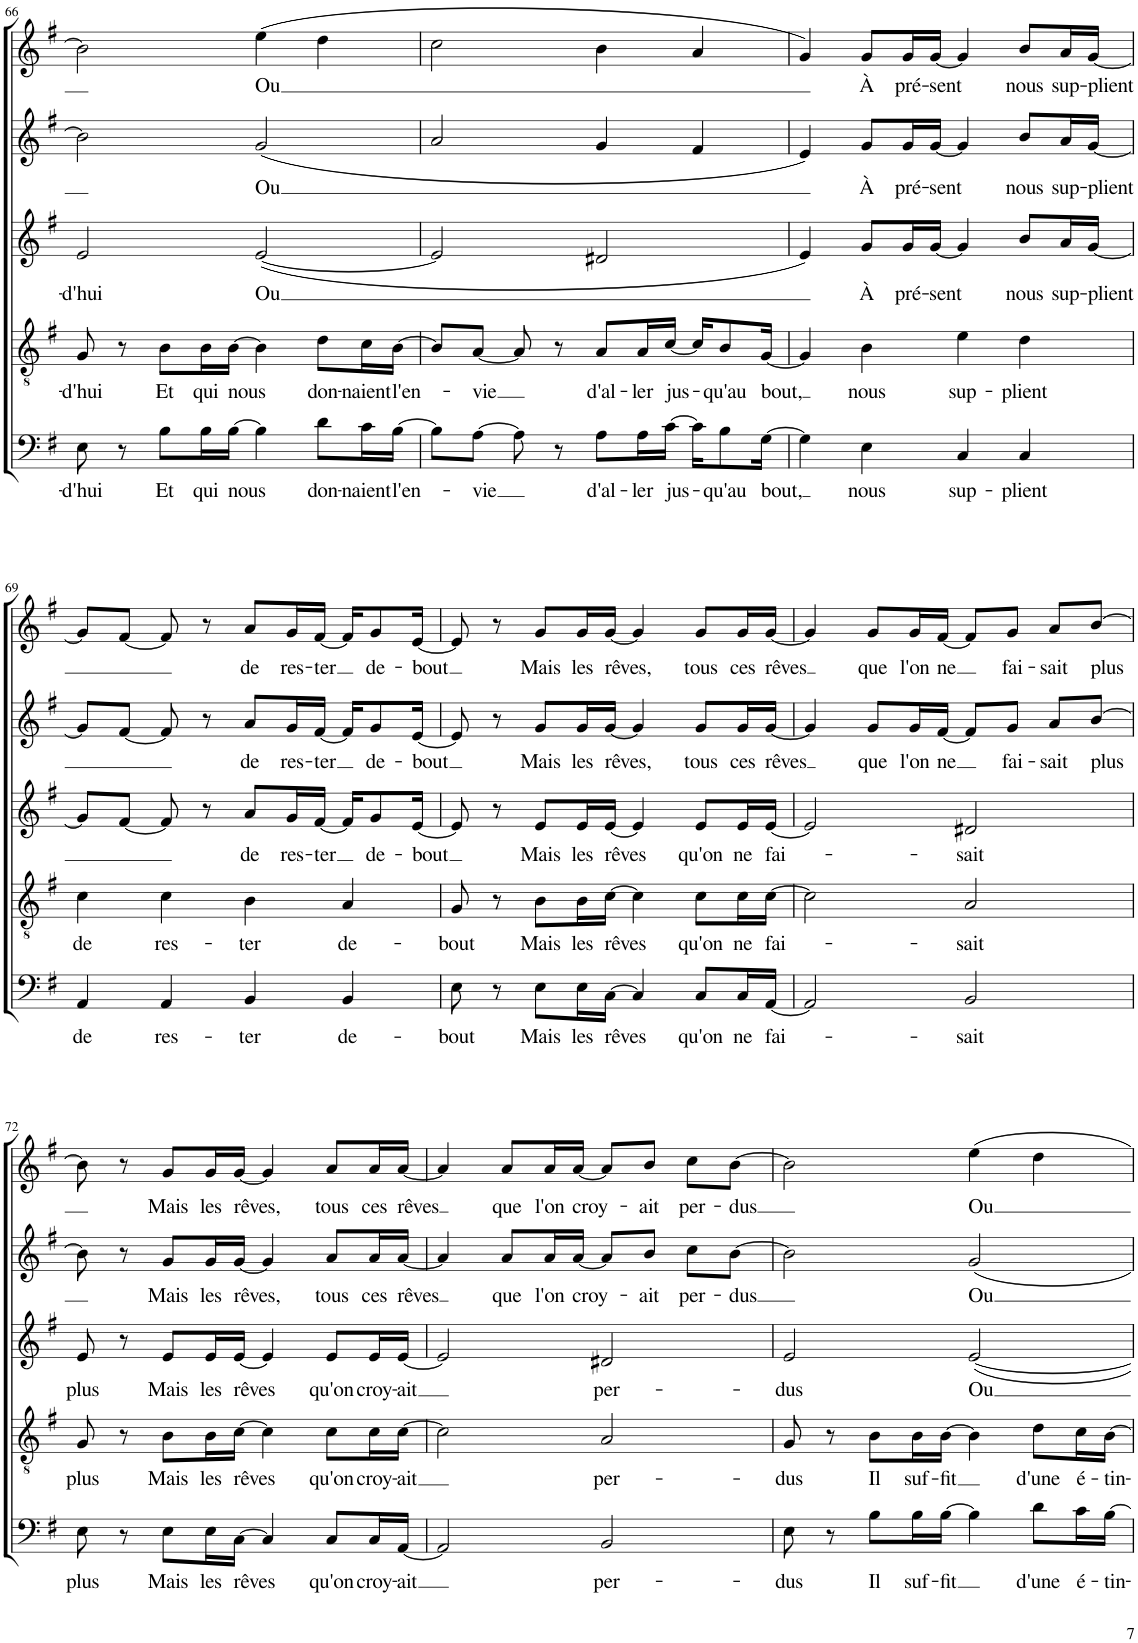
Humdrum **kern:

**kern	**text	**kern	**text	**kern	**text	**kern	**text	**kern	**text
*part5	*part5	*part4	*part4	*part3	*part3	*part2	*part2	*part1	*part1
*staff5	*staff5	*staff4	*staff4	*staff3	*staff3	*staff2	*staff2	*staff1	*staff1
*I"Basse	*	*I"Ténor	*	*I"Alto	*	*I"Soprano II	*	*I"Soprano I	*
!!LO:PB:g=z
*clefF4	*	*clefGv2	*	*clefG2	*	*clefG2	*	*clefG2	*
*k[f#]	*	*k[f#]	*	*k[f#]	*	*k[f#]	*	*k[f#]	*
*M4/4	*	*M4/4	*	*M4/4	*	*M4/4	*	*M4/4	*
*met(c)	*	*met(c)	*	*met(c)	*	*met(c)	*	*met(c)	*
=66	=66	=66	=66	=66	=66	=66	=66	=66	=66
!	!LO:LY:b	!	!LO:LY:b	!	!LO:LY:b	!	!	!	!
8E\	-d'hui	8G/	-d'hui	2e/	-d'hui	2b\]	.	2b\]	.
8r	.	8r	.	.	.	.	.	.	.
!	!LO:LY:b	!	!LO:LY:b	!	!	!	!	!	!
8B\L	Et	8B\L	Et	.	.	.	.	.	.
!	!LO:LY:b	!	!LO:LY:b	!	!	!	!	!	!
16B\L	qui	16B\L	qui	.	.	.	.	.	.
!	!LO:LY:b	!	!LO:LY:b	!	!	!	!	!	!
[16B\JJ	nous	[16B\JJ	nous	.	.	.	.	.	.
!	!	!	!	!	!LO:LY:b	!	!LO:LY:b	!	!LO:LY:b
4B\]	.	4B\]	.	([2e/	Ou	(2g/	Ou	(4ee\	Ou
!	!LO:LY:b	!	!LO:LY:b	!	!	!	!	!	!
8d\L	don-	8d\L	don-	.	.	.	.	4dd\	.
!	!LO:LY:b	!	!LO:LY:b	!	!	!	!	!	!
16c\L	-naient	16c\L	-naient	.	.	.	.	.	.
!	!LO:LY:b	!	!LO:LY:b	!	!	!	!	!	!
[16B\JJ	l'en-	[16B\JJ	l'en-	.	.	.	.	.	.
=67	=67	=67	=67	=67	=67	=67	=67	=67	=67
8B\L]	.	8B/L]	.	2e/]	.	2a/	.	2cc\	.
!	!LO:LY:b	!	!LO:LY:b	!	!	!	!	!	!
[8A\J	-vie	[8A/J	-vie	.	.	.	.	.	.
8A\]	.	8A/]	.	.	.	.	.	.	.
8r	.	8r	.	.	.	.	.	.	.
!	!LO:LY:b	!	!LO:LY:b	!	!	!	!	!	!
8A\L	d'al-	8A/L	d'al-	2d#X/	.	4g/	.	4b\	.
!	!LO:LY:b	!	!LO:LY:b	!	!	!	!	!	!
16A\L	-ler	16A/L	-ler	.	.	.	.	.	.
!	!LO:LY:b	!	!LO:LY:b	!	!	!	!	!	!
[16c\JJ	jus-	[16c/JJ	jus-	.	.	.	.	.	.
16c\KL]	.	16c/KL]	.	.	.	4f#/	.	4a/	.
!	!LO:LY:b	!	!LO:LY:b	!	!	!	!	!	!
8B\	-qu'au	8B/	-qu'au	.	.	.	.	.	.
!	!LO:LY:b	!	!LO:LY:b	!	!	!	!	!	!
[16G\Jk	bout,	[16G/Jk	bout,	.	.	.	.	.	.
=68	=68	=68	=68	=68	=68	=68	=68	=68	=68
4G\]	.	4G/]	.	4e/)	.	4e/)	.	4g/)	.
!	!LO:LY:b	!	!LO:LY:b	!	!LO:LY:b	!	!LO:LY:b	!	!LO:LY:b
4E\	nous	4B\	nous	8g/L	À	8g/L	À	8g/L	À
!	!	!	!	!	!LO:LY:b	!	!LO:LY:b	!	!LO:LY:b
.	.	.	.	16g/L	pré-	16g/L	pré-	16g/L	pré-
!	!	!	!	!	!LO:LY:b	!	!LO:LY:b	!	!LO:LY:b
.	.	.	.	[16g/JJ	-sent	[16g/JJ	-sent	[16g/JJ	-sent
!	!LO:LY:b	!	!LO:LY:b	!	!	!	!	!	!
4C/	sup-	4e\	sup-	4g/]	.	4g/]	.	4g/]	.
!	!LO:LY:b	!	!LO:LY:b	!	!LO:LY:b	!	!LO:LY:b	!	!LO:LY:b
4C/	-plient	4d\	-plient	8b/L	nous	8b/L	nous	8b/L	nous
!	!	!	!	!	!LO:LY:b	!	!LO:LY:b	!	!LO:LY:b
.	.	.	.	16a/L	sup-	16a/L	sup-	16a/L	sup-
!	!	!	!	!	!LO:LY:b	!	!LO:LY:b	!	!LO:LY:b
.	.	.	.	[16g/JJ	-plient	[16g/JJ	-plient	[16g/JJ	-plient
!!LO:LB:g=z
=69	=69	=69	=69	=69	=69	=69	=69	=69	=69
!	!LO:LY:b	!	!LO:LY:b	!	!	!	!	!	!
4AA/	de	4c\	de	8g/L]	.	8g/L]	.	8g/L]	.
.	.	.	.	[8f#/J	.	[8f#/J	.	[8f#/J	.
!	!LO:LY:b	!	!LO:LY:b	!	!	!	!	!	!
4AA/	res-	4c\	res-	8f#/]	.	8f#/]	.	8f#/]	.
.	.	.	.	8r	.	8r	.	8r	.
!	!LO:LY:b	!	!LO:LY:b	!	!LO:LY:b	!	!LO:LY:b	!	!LO:LY:b
4BB/	-ter	4B\	-ter	8a/L	de	8a/L	de	8a/L	de
!	!	!	!	!	!LO:LY:b	!	!LO:LY:b	!	!LO:LY:b
.	.	.	.	16g/L	res-	16g/L	res-	16g/L	res-
!	!	!	!	!	!LO:LY:b	!	!LO:LY:b	!	!LO:LY:b
.	.	.	.	[16f#/JJ	-ter	[16f#/JJ	-ter	[16f#/JJ	-ter
!	!LO:LY:b	!	!LO:LY:b	!	!	!	!	!	!
4BB/	de-	4A/	de-	16f#/KL]	.	16f#/KL]	.	16f#/KL]	.
!	!	!	!	!	!LO:LY:b	!	!LO:LY:b	!	!LO:LY:b
.	.	.	.	8g/	de-	8g/	de-	8g/	de-
!	!	!	!	!	!LO:LY:b	!	!LO:LY:b	!	!LO:LY:b
.	.	.	.	[16e/Jk	-bout	[16e/Jk	-bout	[16e/Jk	-bout
=70	=70	=70	=70	=70	=70	=70	=70	=70	=70
!	!LO:LY:b	!	!LO:LY:b	!	!	!	!	!	!
8E\	-bout	8G/	-bout	8e/]	.	8e/]	.	8e/]	.
8r	.	8r	.	8r	.	8r	.	8r	.
!	!LO:LY:b	!	!LO:LY:b	!	!LO:LY:b	!	!LO:LY:b	!	!LO:LY:b
8E\L	Mais	8B\L	Mais	8e/L	Mais	8g/L	Mais	8g/L	Mais
!	!LO:LY:b	!	!LO:LY:b	!	!LO:LY:b	!	!LO:LY:b	!	!LO:LY:b
16E\L	les	16B\L	les	16e/L	les	16g/L	les	16g/L	les
!	!LO:LY:b	!	!LO:LY:b	!	!LO:LY:b	!	!LO:LY:b	!	!LO:LY:b
[16C\JJ	rêves	[16c\JJ	rêves	[16e/JJ	rêves	[16g/JJ	rêves,	[16g/JJ	rêves,
4C/]	.	4c\]	.	4e/]	.	4g/]	.	4g/]	.
!	!LO:LY:b	!	!LO:LY:b	!	!LO:LY:b	!	!LO:LY:b	!	!LO:LY:b
8C/L	qu'on	8c\L	qu'on	8e/L	qu'on	8g/L	tous	8g/L	tous
!	!LO:LY:b	!	!LO:LY:b	!	!LO:LY:b	!	!LO:LY:b	!	!LO:LY:b
16C/L	ne	16c\L	ne	16e/L	ne	16g/L	ces	16g/L	ces
!	!LO:LY:b	!	!LO:LY:b	!	!LO:LY:b	!	!LO:LY:b	!	!LO:LY:b
[16AA/JJ	fai-	[16c\JJ	fai-	[16e/JJ	fai-	[16g/JJ	rêves	[16g/JJ	rêves
=71	=71	=71	=71	=71	=71	=71	=71	=71	=71
2AA/]	.	2c\]	.	2e/]	.	4g/]	.	4g/]	.
!	!	!	!	!	!	!	!LO:LY:b	!	!LO:LY:b
.	.	.	.	.	.	8g/L	que	8g/L	que
!	!	!	!	!	!	!	!LO:LY:b	!	!LO:LY:b
.	.	.	.	.	.	16g/L	l'on	16g/L	l'on
!	!	!	!	!	!	!	!LO:LY:b	!	!LO:LY:b
.	.	.	.	.	.	[16f#/JJ	ne	[16f#/JJ	ne
!	!LO:LY:b	!	!LO:LY:b	!	!LO:LY:b	!	!	!	!
2BB/	-sait	2A/	-sait	2d#X/	-sait	8f#/L]	.	8f#/L]	.
!	!	!	!	!	!	!	!LO:LY:b	!	!LO:LY:b
.	.	.	.	.	.	8g/J	fai-	8g/J	fai-
!	!	!	!	!	!	!	!LO:LY:b	!	!LO:LY:b
.	.	.	.	.	.	8a/L	-sait	8a/L	-sait
!	!	!	!	!	!	!	!LO:LY:b	!	!LO:LY:b
.	.	.	.	.	.	[8b/J	plus	[8b/J	plus
!!LO:LB:g=z
=72	=72	=72	=72	=72	=72	=72	=72	=72	=72
!	!LO:LY:b	!	!LO:LY:b	!	!LO:LY:b	!	!	!	!
8E\	plus	8G/	plus	8e/	plus	8b\]	.	8b\]	.
8r	.	8r	.	8r	.	8r	.	8r	.
!	!LO:LY:b	!	!LO:LY:b	!	!LO:LY:b	!	!LO:LY:b	!	!LO:LY:b
8E\L	Mais	8B\L	Mais	8e/L	Mais	8g/L	Mais	8g/L	Mais
!	!LO:LY:b	!	!LO:LY:b	!	!LO:LY:b	!	!LO:LY:b	!	!LO:LY:b
16E\L	les	16B\L	les	16e/L	les	16g/L	les	16g/L	les
!	!LO:LY:b	!	!LO:LY:b	!	!LO:LY:b	!	!LO:LY:b	!	!LO:LY:b
[16C\JJ	rêves	[16c\JJ	rêves	[16e/JJ	rêves	[16g/JJ	rêves,	[16g/JJ	rêves,
4C/]	.	4c\]	.	4e/]	.	4g/]	.	4g/]	.
!	!LO:LY:b	!	!LO:LY:b	!	!LO:LY:b	!	!LO:LY:b	!	!LO:LY:b
8C/L	qu'on	8c\L	qu'on	8e/L	qu'on	8a/L	tous	8a/L	tous
!	!LO:LY:b	!	!LO:LY:b	!	!LO:LY:b	!	!LO:LY:b	!	!LO:LY:b
16C/L	croy-	16c\L	croy-	16e/L	croy-	16a/L	ces	16a/L	ces
!	!LO:LY:b	!	!LO:LY:b	!	!LO:LY:b	!	!LO:LY:b	!	!LO:LY:b
[16AA/JJ	-ait	[16c\JJ	-ait	[16e/JJ	-ait	[16a/JJ	rêves	[16a/JJ	rêves
=73	=73	=73	=73	=73	=73	=73	=73	=73	=73
2AA/]	.	2c\]	.	2e/]	.	4a/]	.	4a/]	.
!	!	!	!	!	!	!	!LO:LY:b	!	!LO:LY:b
.	.	.	.	.	.	8a/L	que	8a/L	que
!	!	!	!	!	!	!	!LO:LY:b	!	!LO:LY:b
.	.	.	.	.	.	16a/L	l'on	16a/L	l'on
!	!	!	!	!	!	!	!LO:LY:b	!	!LO:LY:b
.	.	.	.	.	.	[16a/JJ	croy-	[16a/JJ	croy-
!	!LO:LY:b	!	!LO:LY:b	!	!LO:LY:b	!	!	!	!
2BB/	per-	2A/	per-	2d#X/	per-	8a/L]	.	8a/L]	.
!	!	!	!	!	!	!	!LO:LY:b	!	!LO:LY:b
.	.	.	.	.	.	8b/J	-ait	8b/J	-ait
!	!	!	!	!	!	!	!LO:LY:b	!	!LO:LY:b
.	.	.	.	.	.	8cc\L	per-	8cc\L	per-
!	!	!	!	!	!	!	!LO:LY:b	!	!LO:LY:b
.	.	.	.	.	.	[8b\J	-dus	[8b\J	-dus
=74	=74	=74	=74	=74	=74	=74	=74	=74	=74
!	!LO:LY:b	!	!LO:LY:b	!	!LO:LY:b	!	!	!	!
8E\	-dus	8G/	-dus	2e/	-dus	2b\]	.	2b\]	.
8r	.	8r	.	.	.	.	.	.	.
!	!LO:LY:b	!	!LO:LY:b	!	!	!	!	!	!
8B\L	Il	8B\L	Il	.	.	.	.	.	.
!	!LO:LY:b	!	!LO:LY:b	!	!	!	!	!	!
16B\L	suf-	16B\L	suf-	.	.	.	.	.	.
!	!LO:LY:b	!	!LO:LY:b	!	!	!	!	!	!
[16B\JJ	-fit	[16B\JJ	-fit	.	.	.	.	.	.
!	!	!	!	!	!LO:LY:b	!	!LO:LY:b	!	!LO:LY:b
4B\]	.	4B\]	.	[2e/	Ou	2g/	Ou	4ee\	Ou
!	!LO:LY:b	!	!LO:LY:b	!	!	!	!	!	!
8d\L	d'une	8d\L	d'une	.	.	.	.	4dd\	.
!	!LO:LY:b	!	!LO:LY:b	!	!	!	!	!	!
16c\L	é-	16c\L	é-	.	.	.	.	.	.
!	!LO:LY:b	!	!LO:LY:b	!	!	!	!	!	!
[16B\JJ	-tin-	[16B\JJ	-tin-	.	.	.	.	.	.
=	=	=	=	=	=	=	=	=	=
*-	*-	*-	*-	*-	*-	*-	*-	*-	*-
